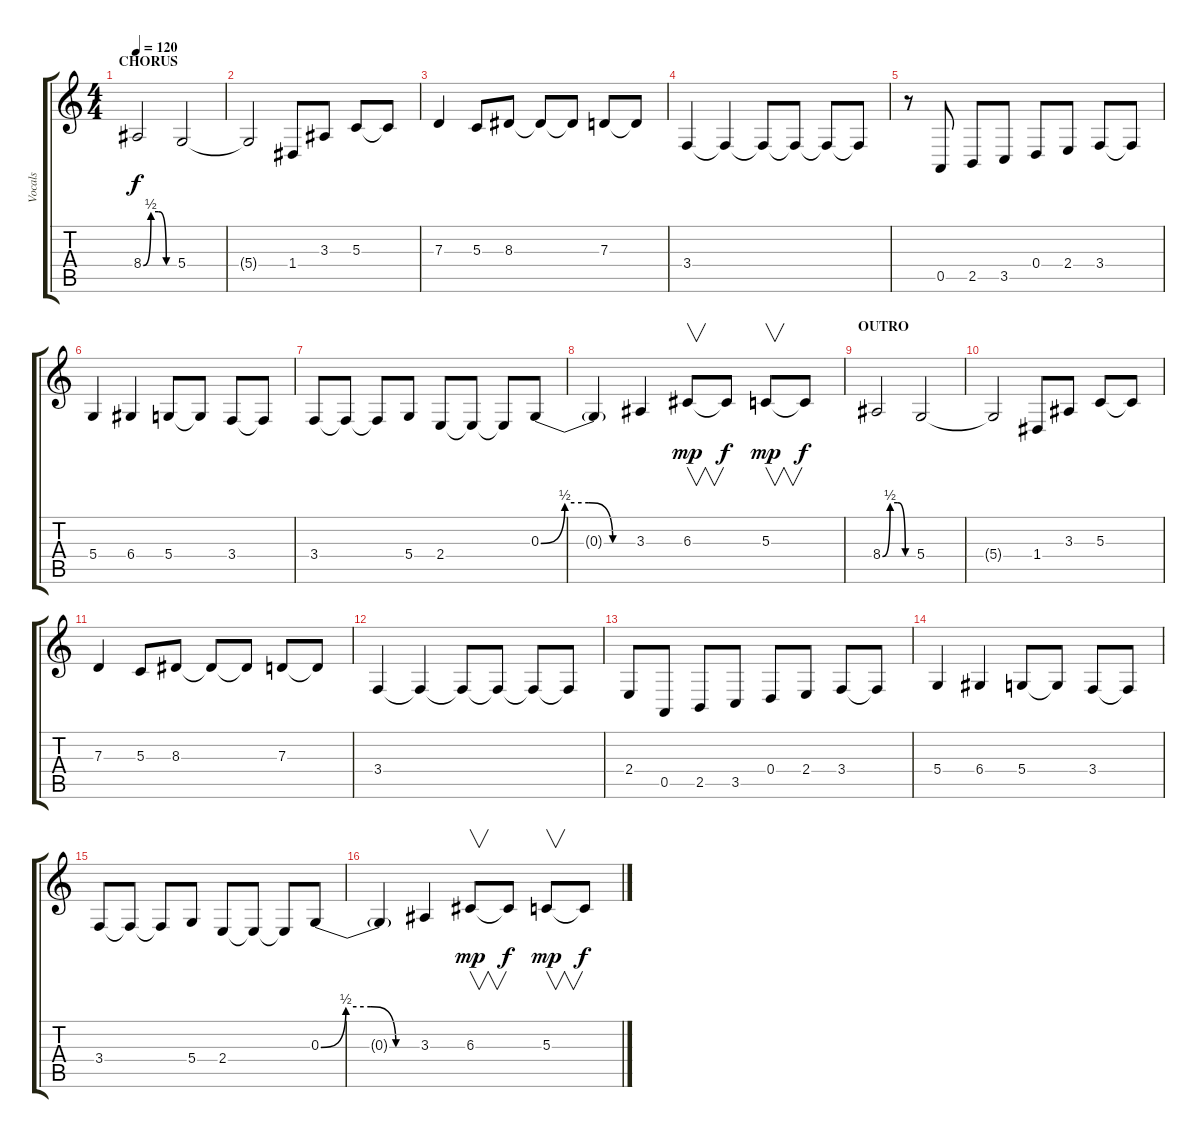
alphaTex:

\track ("Vocals" "Vocals") {instrument lead2sawtooth}
\staff {score tabs}
\tuning (E4 B3 G3 D3 A2 D2) {hide}
\ts (4 4)
\section ("" "CHORUS")
\tempo 120
\clef g2
\ks c
8.4{be (custom 0 0 15 2 30 2 45 0 60 0)}.2{dy f} 5.4.2 |
5.4{t}.2 1.4.8 3.3.8 5.3.8 5.3{t}.8 |
7.3.4 5.3.8 8.3.8 8.3{t}.8 8.3{t}.8 7.3.8 7.3{t}.8 |
3.4.4 3.4{t}.4 3.4{t}.8 3.4{t}.8 3.4{t}.8 3.4{t}.8 |
r.8 0.5.8 2.5.8 3.5.8 0.4.8 2.4.8 3.4.8 3.4{t}.8 |
5.4.4 6.4.4 5.4.8 5.4{t}.8 3.4.8 3.4{t}.8 |
3.4.8 3.4{t}.8 3.4{t}.8 5.4.8 2.4.8 2.4{t}.8 2.4{t}.8 0.3{be (custom 0 0 15 2 30 2 45 0 60 0)}.8 |
0.3{t}.4 3.3.4 6.3.8{v dy mp} 6.3{t}.8{dy f} 5.3.8{v dy mp} 5.3{t}.8{dy f} |
\section ("" "OUTRO")
8.4{be (custom 0 0 15 2 30 2 45 0 60 0)}.2 5.4.2 |
5.4{t}.2 1.4.8 3.3.8 5.3.8 5.3{t}.8 |
7.3.4 5.3.8 8.3.8 8.3{t}.8 8.3{t}.8 7.3.8 7.3{t}.8 |
3.4.4 3.4{t}.4 3.4{t}.8 3.4{t}.8 3.4{t}.8 3.4{t}.8 |
2.4.8 0.5.8 2.5.8 3.5.8 0.4.8 2.4.8 3.4.8 3.4{t}.8 |
5.4.4 6.4.4 5.4.8 5.4{t}.8 3.4.8 3.4{t}.8 |
3.4.8 3.4{t}.8 3.4{t}.8 5.4.8 2.4.8 2.4{t}.8 2.4{t}.8 0.3{be (custom 0 0 15 2 30 2 45 0 60 0)}.8 |
0.3{t}.4 3.3.4 6.3.8{v dy mp} 6.3{t}.8{dy f} 5.3.8{v dy mp} 5.3{t}.8{dy f}
